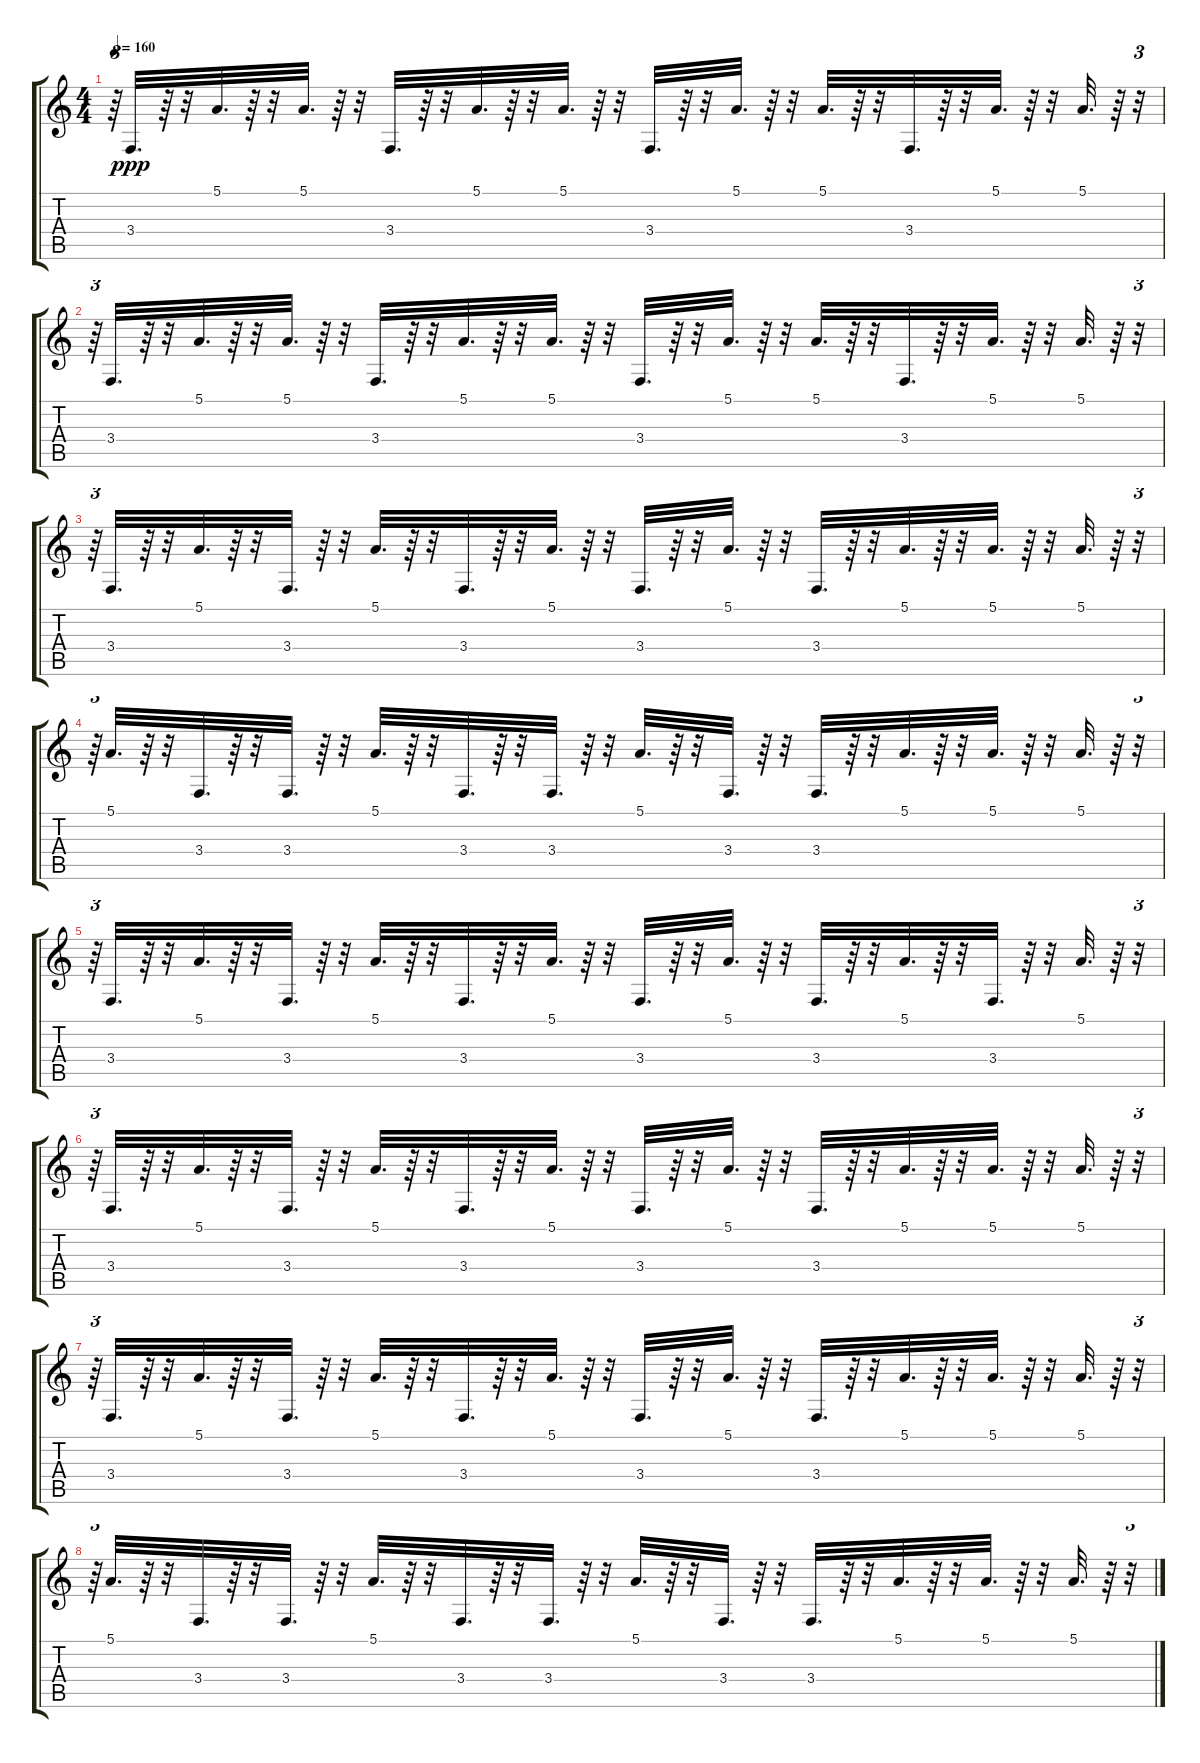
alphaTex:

\track "" {instrument musicbox}
\staff {score tabs}
\tuning (E4 B3 G3 D3 A2 E2) {hide}
\ts (4 4)
\tempo 160
\clef g2
\ks c
r.64{tu (3 2) dy ppp} 3.4.32{d} r.64 r.32 5.1.32{d} r.64 r.32 5.1.32{d} r.64 r.32 3.4.32{d} r.64 r.32 5.1.32{d} r.64 r.32 5.1.32{d} r.64 r.32 3.4.32{d} r.64 r.32 5.1.32{d} r.64 r.32 5.1.32{d} r.64 r.32 3.4.32{d} r.64 r.32 5.1.32{d} r.64 r.32 5.1.32{d} r.64 r.32{tu (3 2)} |
r.64{tu (3 2)} 3.4.32{d} r.64 r.32 5.1.32{d} r.64 r.32 5.1.32{d} r.64 r.32 3.4.32{d} r.64 r.32 5.1.32{d} r.64 r.32 5.1.32{d} r.64 r.32 3.4.32{d} r.64 r.32 5.1.32{d} r.64 r.32 5.1.32{d} r.64 r.32 3.4.32{d} r.64 r.32 5.1.32{d} r.64 r.32 5.1.32{d} r.64 r.32{tu (3 2)} |
r.64{tu (3 2)} 3.4.32{d} r.64 r.32 5.1.32{d} r.64 r.32 3.4.32{d} r.64 r.32 5.1.32{d} r.64 r.32 3.4.32{d} r.64 r.32 5.1.32{d} r.64 r.32 3.4.32{d} r.64 r.32 5.1.32{d} r.64 r.32 3.4.32{d} r.64 r.32 5.1.32{d} r.64 r.32 5.1.32{d} r.64 r.32 5.1.32{d} r.64 r.32{tu (3 2)} |
r.64{tu (3 2)} 5.1.32{d} r.64 r.32 3.4.32{d} r.64 r.32 3.4.32{d} r.64 r.32 5.1.32{d} r.64 r.32 3.4.32{d} r.64 r.32 3.4.32{d} r.64 r.32 5.1.32{d} r.64 r.32 3.4.32{d} r.64 r.32 3.4.32{d} r.64 r.32 5.1.32{d} r.64 r.32 5.1.32{d} r.64 r.32 5.1.32{d} r.64 r.32{tu (3 2)} |
r.64{tu (3 2)} 3.4.32{d} r.64 r.32 5.1.32{d} r.64 r.32 3.4.32{d} r.64 r.32 5.1.32{d} r.64 r.32 3.4.32{d} r.64 r.32 5.1.32{d} r.64 r.32 3.4.32{d} r.64 r.32 5.1.32{d} r.64 r.32 3.4.32{d} r.64 r.32 5.1.32{d} r.64 r.32 3.4.32{d} r.64 r.32 5.1.32{d} r.64 r.32{tu (3 2)} |
r.64{tu (3 2)} 3.4.32{d} r.64 r.32 5.1.32{d} r.64 r.32 3.4.32{d} r.64 r.32 5.1.32{d} r.64 r.32 3.4.32{d} r.64 r.32 5.1.32{d} r.64 r.32 3.4.32{d} r.64 r.32 5.1.32{d} r.64 r.32 3.4.32{d} r.64 r.32 5.1.32{d} r.64 r.32 5.1.32{d} r.64 r.32 5.1.32{d} r.64 r.32{tu (3 2)} |
r.64{tu (3 2)} 3.4.32{d} r.64 r.32 5.1.32{d} r.64 r.32 3.4.32{d} r.64 r.32 5.1.32{d} r.64 r.32 3.4.32{d} r.64 r.32 5.1.32{d} r.64 r.32 3.4.32{d} r.64 r.32 5.1.32{d} r.64 r.32 3.4.32{d} r.64 r.32 5.1.32{d} r.64 r.32 5.1.32{d} r.64 r.32 5.1.32{d} r.64 r.32{tu (3 2)} |
r.64{tu (3 2)} 5.1.32{d} r.64 r.32 3.4.32{d} r.64 r.32 3.4.32{d} r.64 r.32 5.1.32{d} r.64 r.32 3.4.32{d} r.64 r.32 3.4.32{d} r.64 r.32 5.1.32{d} r.64 r.32 3.4.32{d} r.64 r.32 3.4.32{d} r.64 r.32 5.1.32{d} r.64 r.32 5.1.32{d} r.64 r.32 5.1.32{d} r.64 r.32{tu (3 2)}
